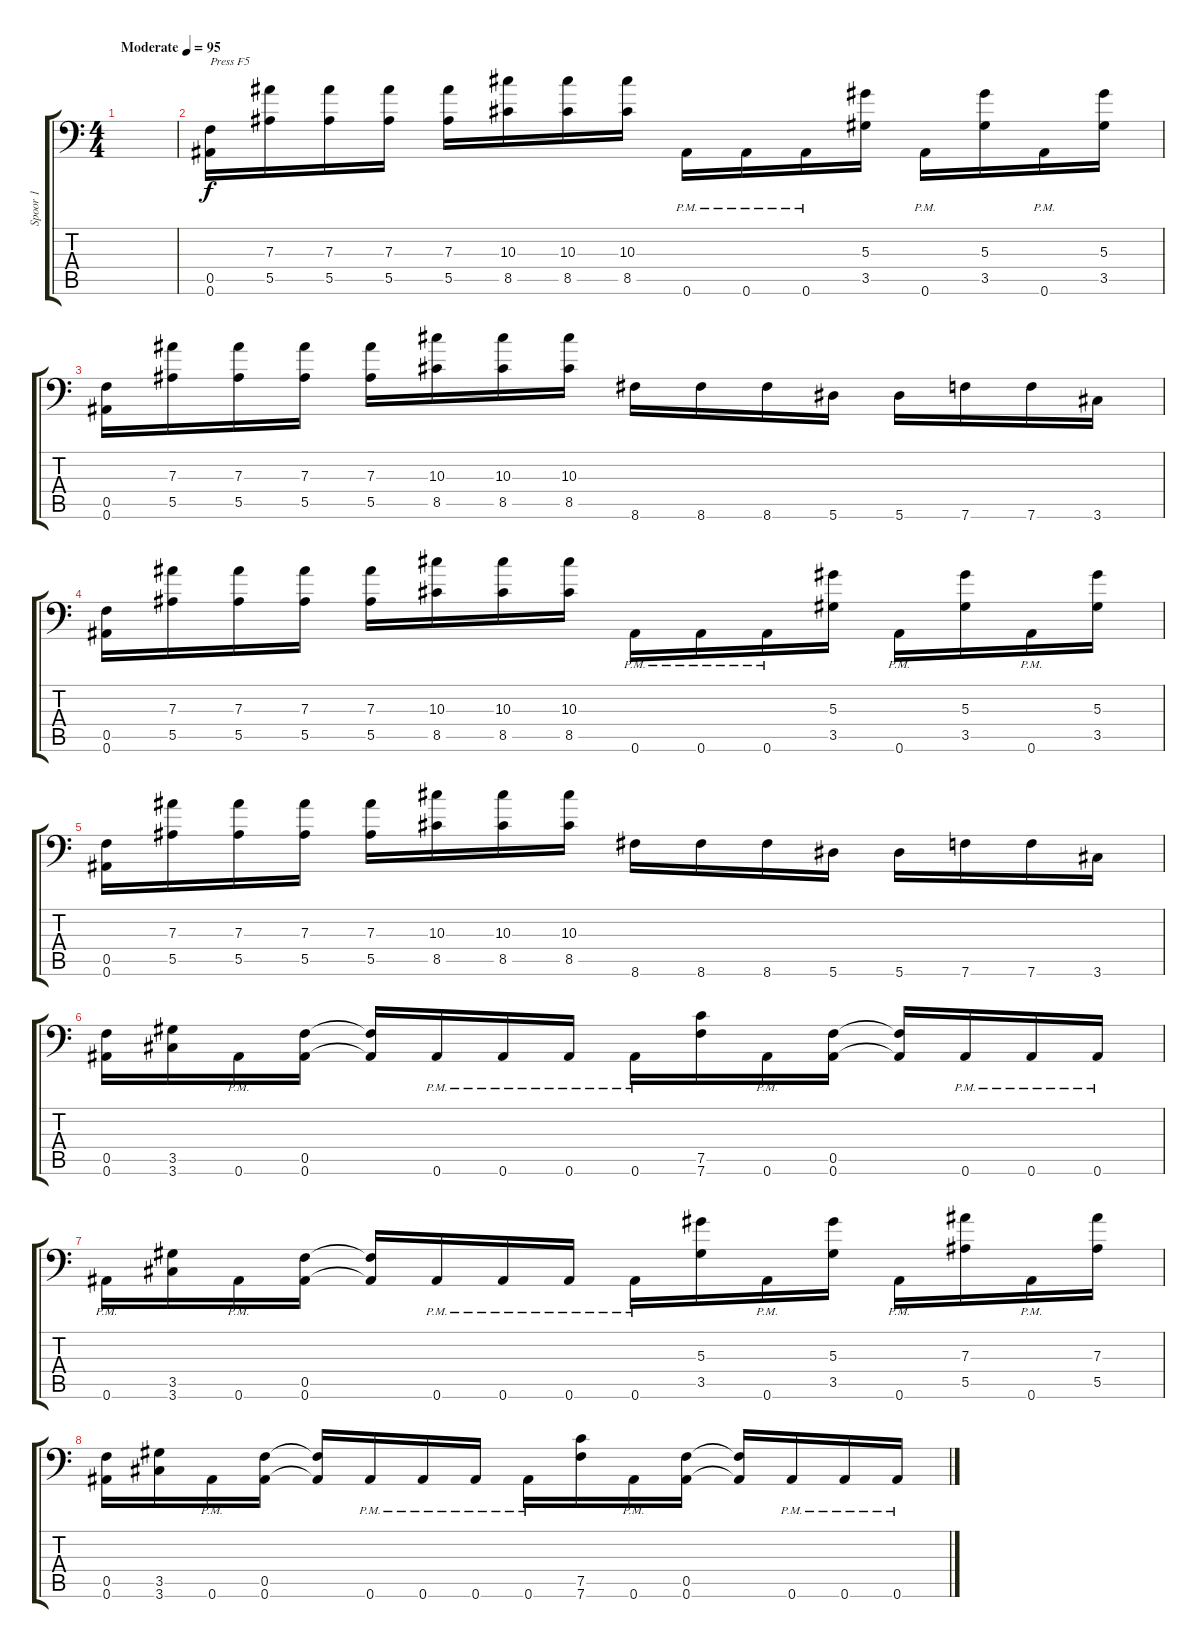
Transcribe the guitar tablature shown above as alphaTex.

\track ("Spoor 1" "Spoor 1") {instrument distortionguitar}
\staff {score tabs}
\tuning (C4 G3 Eb3 Bb2 F2 Bb1) {hide}
\ts (4 4)
\tempo (95 "Moderate")
\clef f4
\ks c
|
(0.5 0.6).16{txt "Press F5"} (7.3 5.5).16 (7.3 5.5).16 (7.3 5.5).16 (7.3 5.5).16 (10.3 8.5).16 (10.3 8.5).16 (10.3 8.5).16 0.6{pm}.16 0.6{pm}.16 0.6{pm}.16 (5.3 3.5).16 0.6{pm}.16 (5.3 3.5).16 0.6{pm}.16 (5.3 3.5).16 |
(0.5 0.6).16 (7.3 5.5).16 (7.3 5.5).16 (7.3 5.5).16 (7.3 5.5).16 (10.3 8.5).16 (10.3 8.5).16 (10.3 8.5).16 8.6.16 8.6.16 8.6.16 5.6.16 5.6.16 7.6.16 7.6.16 3.6.16 |
(0.5 0.6).16 (7.3 5.5).16 (7.3 5.5).16 (7.3 5.5).16 (7.3 5.5).16 (10.3 8.5).16 (10.3 8.5).16 (10.3 8.5).16 0.6{pm}.16 0.6{pm}.16 0.6{pm}.16 (5.3 3.5).16 0.6{pm}.16 (5.3 3.5).16 0.6{pm}.16 (5.3 3.5).16 |
(0.5 0.6).16 (7.3 5.5).16 (7.3 5.5).16 (7.3 5.5).16 (7.3 5.5).16 (10.3 8.5).16 (10.3 8.5).16 (10.3 8.5).16 8.6.16 8.6.16 8.6.16 5.6.16 5.6.16 7.6.16 7.6.16 3.6.16 |
(0.5 0.6).16 (3.5 3.6).16 0.6{pm}.16 (0.5 0.6).16 (0.5{t} 0.6{t}).16 0.6{pm}.16 0.6{pm}.16 0.6{pm}.16 0.6{pm}.16 (7.5 7.6).16 0.6{pm}.16 (0.5 0.6).16 (0.5{t} 0.6{t}).16 0.6{pm}.16 0.6{pm}.16 0.6{pm}.16 |
0.6{pm}.16 (3.5 3.6).16 0.6{pm}.16 (0.5 0.6).16 (0.5{t} 0.6{t}).16 0.6{pm}.16 0.6{pm}.16 0.6{pm}.16 0.6{pm}.16 (5.3 3.5).16 0.6{pm}.16 (5.3 3.5).16 0.6{pm}.16 (7.3 5.5).16 0.6{pm}.16 (7.3 5.5).16 |
(0.5 0.6).16 (3.5 3.6).16 0.6{pm}.16 (0.5 0.6).16 (0.5{t} 0.6{t}).16 0.6{pm}.16 0.6{pm}.16 0.6{pm}.16 0.6{pm}.16 (7.5 7.6).16 0.6{pm}.16 (0.5 0.6).16 (0.5{t} 0.6{t}).16 0.6{pm}.16 0.6{pm}.16 0.6{pm}.16
